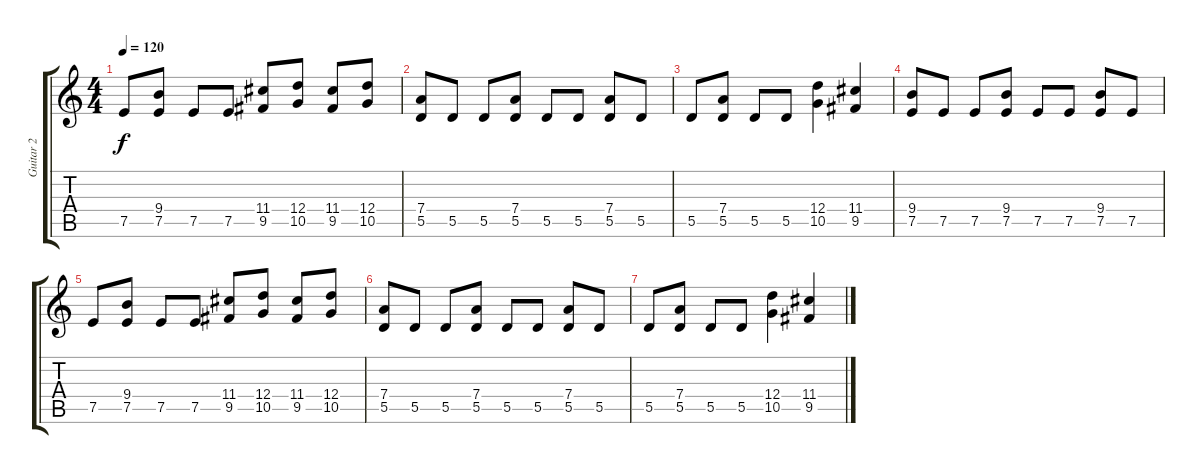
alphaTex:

\track ("Guitar 2" "Guitar 2") {instrument distortionguitar}
\staff {score tabs}
\tuning (E4 B3 G3 D3 A2 E2) {hide}
\ts (4 4)
\tempo 120
\clef g2
\ks c
7.5.8{dy f} (9.4 7.5).8 7.5.8 7.5.8 (11.4 9.5).8 (12.4 10.5).8 (11.4 9.5).8 (12.4 10.5).8 |
(7.4 5.5).8 5.5.8 5.5.8 (7.4 5.5).8 5.5.8 5.5.8 (7.4 5.5).8 5.5.8 |
5.5.8 (7.4 5.5).8 5.5.8 5.5.8 (12.4 10.5).4 (11.4 9.5).4 |
(9.4 7.5).8 7.5.8 7.5.8 (9.4 7.5).8 7.5.8 7.5.8 (9.4 7.5).8 7.5.8 |
7.5.8 (9.4 7.5).8 7.5.8 7.5.8 (11.4 9.5).8 (12.4 10.5).8 (11.4 9.5).8 (12.4 10.5).8 |
(7.4 5.5).8 5.5.8 5.5.8 (7.4 5.5).8 5.5.8 5.5.8 (7.4 5.5).8 5.5.8 |
5.5.8 (7.4 5.5).8 5.5.8 5.5.8 (12.4 10.5).4 (11.4 9.5).4
